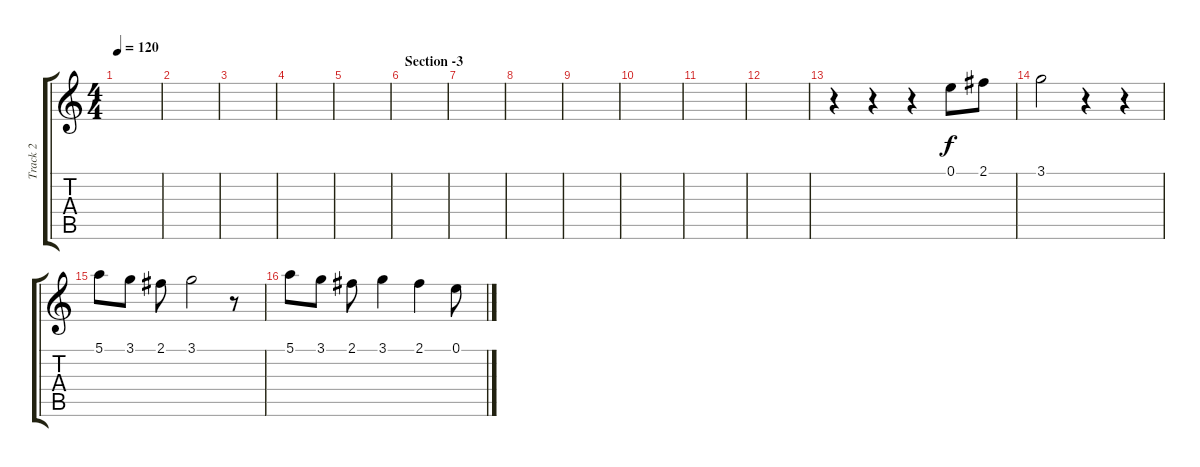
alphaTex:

\track ("Track 2" "Track 2") {instrument acousticguitarsteel}
\staff {score tabs}
\tuning (E4 B3 G3 D3 A2 E2) {hide}
\ts (4 4)
\tempo 120
\clef g2
\ks c
|
|
|
|
|
\section ("" "Section -3")
|
\section ("" "")
|
|
|
|
|
|
r.4 r.4 r.4 0.1.8 2.1.8 |
3.1.2 r.4 r.4 |
5.1.8 3.1.8 2.1.8 3.1.2 r.8 |
5.1.8 3.1.8 2.1.8 3.1.4 2.1.4 0.1.8
